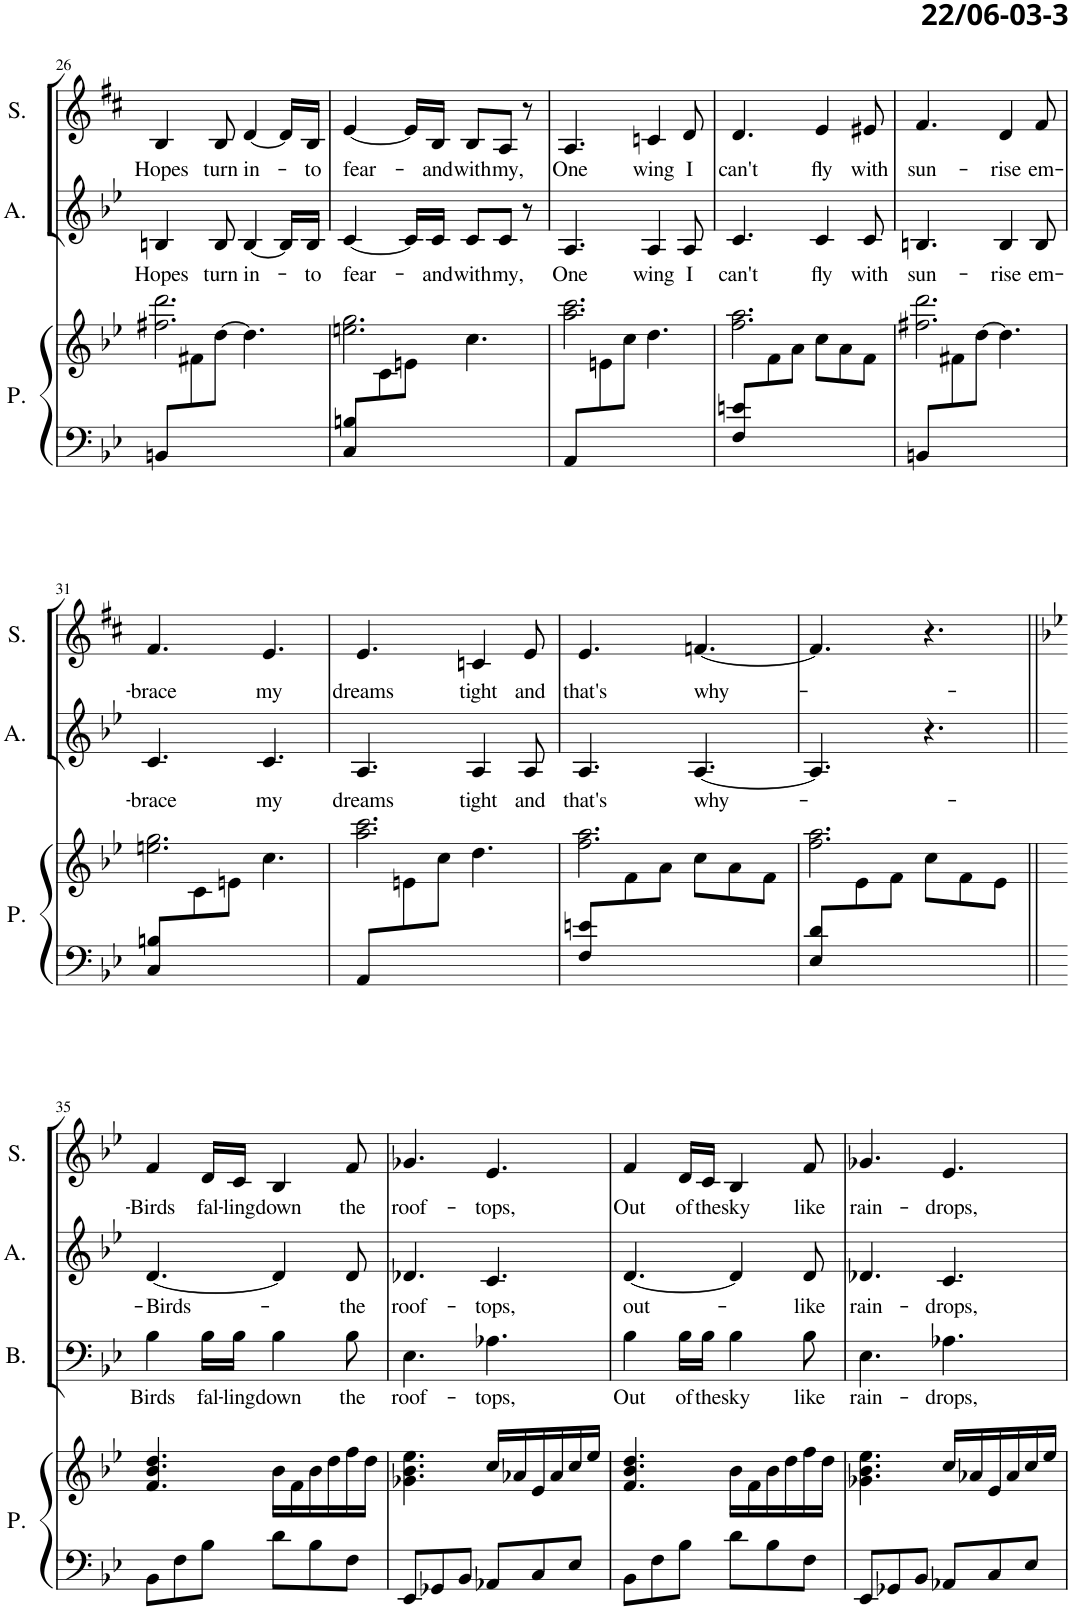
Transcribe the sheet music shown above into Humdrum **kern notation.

**kern	**kern	**kern	**text	**kern	**text	**kern	**text
*part4	*part4	*part3	*part3	*part2	*part2	*part1	*part1
*staff5	*staff4	*staff3	*staff3	*staff2	*staff2	*staff1	*staff1
*I"Piano	*	*I"Bariton	*	*I"Alt	*	*I"Sopraan	*
*I'P.	*	*I'B.	*	*I'A.	*	*I'S.	*
!!LO:PB:g=z
*clefF4	*clefG2	*clefF4	*	*clefG2	*	*clefG2	*
*k[b-e-]	*k[b-e-]	*k[b-e-]	*	*k[b-e-]	*	*k[f#c#]	*
*M6/8	*M6/8	*M6/8	*	*M6/8	*	*M6/8	*
=26	=26	=26	=26	=26	=26	=26	=26
*	*^	*	*	*	*	*	*
!	!	!	!	!	!	!LO:LY:b	!	!LO:LY:b
8BBn/L	2.ff#X\ 2.ddd\	8ryy	2.r	.	4Bn/	Hopes	4B/	Hopes
2ryy	.	8f#X\	.	.	.	.	.	.
!	!	!	!	!	!	!LO:LY:b	!	!LO:LY:b
.	.	[8dd\J	.	.	8B/	turn	8B/	turn
!	!	!	!	!	!	!LO:LY:b	!	!LO:LY:b
.	.	4.dd\]	.	.	[4B/	in-	[4d/	in-
8ryy	.	.	.	.	16B/LL]	.	16d/LL]	.
!	!	!	!	!	!	!LO:LY:b	!	!LO:LY:b
.	.	.	.	.	16B/JJ	-to	16B/JJ	-to
=27	=27	=27	=27	=27	=27	=27	=27	=27
!	!	!	!	!	!	!LO:LY:b	!	!LO:LY:b
8C/ 8Bn/L	2.een\ 2.gg\	8ryy	2.r	.	[4c/	fear-	[4e/	fear-
2ryy	.	8c\	.	.	.	.	.	.
.	.	8en\J	.	.	16c/LL]	.	16e/LL]	.
!	!	!	!	!	!	!LO:LY:b	!	!LO:LY:b
.	.	.	.	.	16c/JJ	-and	16B/JJ	-and
!	!	!	!	!	!	!LO:LY:b	!	!LO:LY:b
.	.	4.cc\	.	.	8c/L	with	8B/L	with
!	!	!	!	!	!	!LO:LY:b	!	!LO:LY:b
.	.	.	.	.	8c/J	my,	8A/J	my,
8ryy	.	.	.	.	8r	.	8r	.
=28	=28	=28	=28	=28	=28	=28	=28	=28
!	!	!	!	!	!	!LO:LY:b	!	!LO:LY:b
8AA/L	2.aa\ 2.ccc\	8ryy	2.r	.	4.A/	One	4.A/	One
2ryy	.	8en\	.	.	.	.	.	.
.	.	8cc\J	.	.	.	.	.	.
!	!	!	!	!	!	!LO:LY:b	!	!LO:LY:b
.	.	4.dd\	.	.	4A/	wing	4cn/	wing
!	!	!	!	!	!	!LO:LY:b	!	!LO:LY:b
8ryy	.	.	.	.	8A/	I	8d/	I
=29	=29	=29	=29	=29	=29	=29	=29	=29
!	!	!	!	!	!	!LO:LY:b	!	!LO:LY:b
8F/ 8en/L	2.ff\ 2.aa\	8ryy	2.r	.	4.c/	can't	4.d/	can't
2ryy	.	8f\	.	.	.	.	.	.
.	.	8a\J	.	.	.	.	.	.
!	!	!	!	!	!	!LO:LY:b	!	!LO:LY:b
.	.	8cc\L	.	.	4c/	fly	4e/	fly
.	.	8a\	.	.	.	.	.	.
!	!	!	!	!	!	!LO:LY:b	!	!LO:LY:b
8ryy	.	8f\J	.	.	8c/	with	8e#X/	with
=30	=30	=30	=30	=30	=30	=30	=30	=30
!	!	!	!	!	!	!LO:LY:b	!	!LO:LY:b
8BBn/L	2.ff#X\ 2.ddd\	8ryy	2.r	.	4.Bn/	sun-	4.f#/	sun-
2ryy	.	8f#X\	.	.	.	.	.	.
.	.	[8dd\J	.	.	.	.	.	.
!	!	!	!	!	!	!LO:LY:b	!	!LO:LY:b
.	.	4.dd\]	.	.	4B/	-rise	4d/	-rise
!	!	!	!	!	!	!LO:LY:b	!	!LO:LY:b
8ryy	.	.	.	.	8B/	em-	8f#/	em-
!!LO:LB:g=z
=31	=31	=31	=31	=31	=31	=31	=31	=31
!	!	!	!	!	!	!LO:LY:b	!	!LO:LY:b
8C/ 8Bn/L	2.een\ 2.gg\	8ryy	2.r	.	4.c/	-brace	4.f#/	-brace
2ryy	.	8c\	.	.	.	.	.	.
.	.	8en\J	.	.	.	.	.	.
!	!	!	!	!	!	!LO:LY:b	!	!LO:LY:b
.	.	4.cc\	.	.	4.c/	my	4.e/	my
8ryy	.	.	.	.	.	.	.	.
=32	=32	=32	=32	=32	=32	=32	=32	=32
!	!	!	!	!	!	!LO:LY:b	!	!LO:LY:b
8AA/L	2.aa\ 2.ccc\	8ryy	2.r	.	4.A/	dreams	4.e/	dreams
2ryy	.	8en\	.	.	.	.	.	.
.	.	8cc\J	.	.	.	.	.	.
!	!	!	!	!	!	!LO:LY:b	!	!LO:LY:b
.	.	4.dd\	.	.	4A/	tight	4cn/	tight
!	!	!	!	!	!	!LO:LY:b	!	!LO:LY:b
8ryy	.	.	.	.	8A/	and	8e/	and
=33	=33	=33	=33	=33	=33	=33	=33	=33
!	!	!	!	!	!	!LO:LY:b	!	!LO:LY:b
8F/ 8en/L	2.ff\ 2.aa\	8ryy	2.r	.	4.A/	that's	4.e/	that's
2ryy	.	8f\	.	.	.	.	.	.
.	.	8a\J	.	.	.	.	.	.
!	!	!	!	!	!	!LO:LY:b	!	!LO:LY:b
.	.	8cc\L	.	.	[4.A/	why-	[4.fn/	why-
.	.	8a\	.	.	.	.	.	.
8ryy	.	8f\J	.	.	.	.	.	.
=34	=34	=34	=34	=34	=34	=34	=34	=34
8E-/ 8d/L	2.ff\ 2.aa\	8ryy	2.r	.	4.A/]	.	4.f/]	.
2ryy	.	8e-\	.	.	.	.	.	.
.	.	8f\J	.	.	.	.	.	.
.	.	8cc\L	.	.	4.r	.	4.r	.
.	.	8f\	.	.	.	.	.	.
8ryy	.	8e-\J	.	.	.	.	.	.
*	*v	*v	*	*	*	*	*	*
!!LO:LB:g=z
=35||	=35||	=35||	=35||	=35||	=35||	=35||	=35||
*k[b-e-]	*k[b-e-]	*k[b-e-]	*	*k[b-e-]	*	*k[b-e-]	*
*	*^	*	*	*	*	*	*
!	!	!	!	!LO:LY:b	!	!LO:LY:b	!	!LO:LY:b
*	*v	*v	*	*	*	*	*	*
8BB-\L	4.f/ 4.b-/ 4.dd/	4B-\	-Birds	[4.d/	Birds-	4f/	-Birds
8F\	.	.	.	.	.	.	.
!	!	!	!LO:LY:b	!	!	!	!LO:LY:b
8B-\J	.	16B-\LL	fal-	.	.	16d/LL	fal-
!	!	!	!LO:LY:b	!	!	!	!LO:LY:b
.	.	16B-\JJ	-ling	.	.	16c/JJ	-ling
!	!	!	!LO:LY:b	!	!	!	!LO:LY:b
8d\L	16b-\LL	4B-\	down	4d/]	.	4B-/	down
.	16f\	.	.	.	.	.	.
8B-\	16b-\	.	.	.	.	.	.
.	16dd\	.	.	.	.	.	.
!	!	!	!LO:LY:b	!	!LO:LY:b	!	!LO:LY:b
8F\J	16ff\	8B-\	the	8d/	-the	8f/	the
.	16dd\JJ	.	.	.	.	.	.
=36	=36	=36	=36	=36	=36	=36	=36
!	!	!	!LO:LY:b	!	!LO:LY:b	!	!LO:LY:b
8EE-/L	4.g-X\ 4.b-\ 4.ee-\	4.E-\	roof-	4.d-X/	roof-	4.g-X/	roof-
8GG-X/	.	.	.	.	.	.	.
8BB-/J	.	.	.	.	.	.	.
!	!	!	!LO:LY:b	!	!LO:LY:b	!	!LO:LY:b
8AA-X/L	16cc/LL	4.A-X\	-tops,	4.c/	-tops,	4.e-/	-tops,
.	16a-X/	.	.	.	.	.	.
8C/	16e-/	.	.	.	.	.	.
.	16a-/	.	.	.	.	.	.
8E-/J	16cc/	.	.	.	.	.	.
.	16ee-/JJ	.	.	.	.	.	.
=37	=37	=37	=37	=37	=37	=37	=37
!	!	!	!LO:LY:b	!	!LO:LY:b	!	!LO:LY:b
8BB-\L	4.f/ 4.b-/ 4.dd/	4B-\	Out	[4.d/	out-	4f/	Out
8F\	.	.	.	.	.	.	.
!	!	!	!LO:LY:b	!	!	!	!LO:LY:b
8B-\J	.	16B-\LL	of	.	.	16d/LL	of
!	!	!	!LO:LY:b	!	!	!	!LO:LY:b
.	.	16B-\JJ	the	.	.	16c/JJ	the
!	!	!	!LO:LY:b	!	!	!	!LO:LY:b
8d\L	16b-\LL	4B-\	sky	4d/]	.	4B-/	sky
.	16f\	.	.	.	.	.	.
8B-\	16b-\	.	.	.	.	.	.
.	16dd\	.	.	.	.	.	.
!	!	!	!LO:LY:b	!	!LO:LY:b	!	!LO:LY:b
8F\J	16ff\	8B-\	like	8d/	-like	8f/	like
.	16dd\JJ	.	.	.	.	.	.
=38	=38	=38	=38	=38	=38	=38	=38
!	!	!	!LO:LY:b	!	!LO:LY:b	!	!LO:LY:b
8EE-/L	4.g-X\ 4.b-\ 4.ee-\	4.E-\	rain-	4.d-X/	rain-	4.g-X/	rain-
8GG-X/	.	.	.	.	.	.	.
8BB-/J	.	.	.	.	.	.	.
!	!	!	!LO:LY:b	!	!LO:LY:b	!	!LO:LY:b
8AA-X/L	16cc/LL	4.A-X\	-drops,	4.c/	-drops,	4.e-/	-drops,
.	16a-X/	.	.	.	.	.	.
8C/	16e-/	.	.	.	.	.	.
.	16a-/	.	.	.	.	.	.
8E-/J	16cc/	.	.	.	.	.	.
.	16ee-/JJ	.	.	.	.	.	.
=	=	=	=	=	=	=	=
*-	*-	*-	*-	*-	*-	*-	*-
